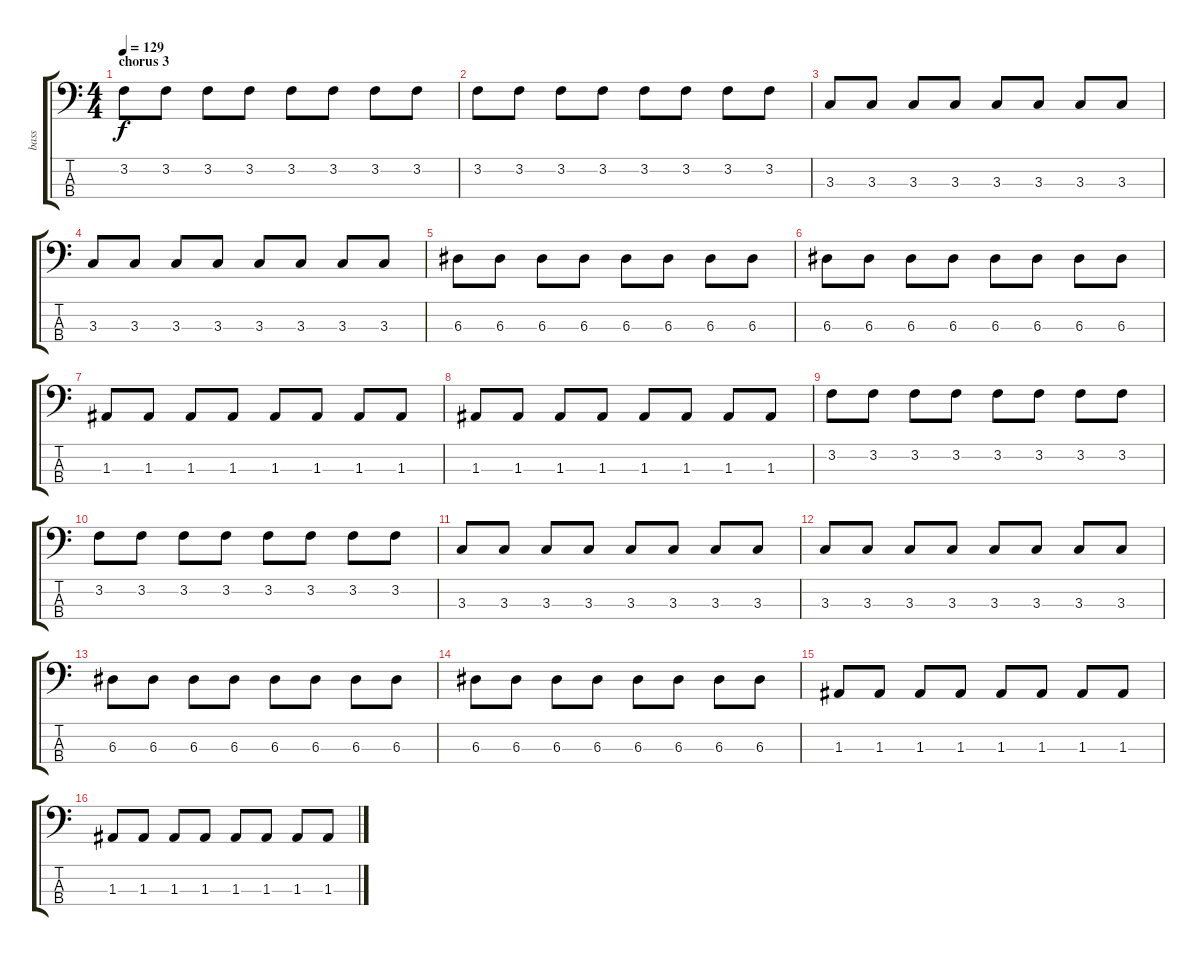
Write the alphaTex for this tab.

\track ("bass" "bass") {instrument electricbasspick}
\staff {score tabs}
\tuning (G2 D2 A1 E1) {hide}
\ts (4 4)
\section ("" "chorus 3")
\tempo 129
\clef f4
\ks c
3.2.8{dy f volume 11 balance 8} 3.2.8 3.2.8 3.2.8 3.2.8 3.2.8 3.2.8 3.2.8 |
3.2.8 3.2.8 3.2.8 3.2.8 3.2.8 3.2.8 3.2.8 3.2.8 |
3.3.8 3.3.8 3.3.8 3.3.8 3.3.8 3.3.8 3.3.8 3.3.8 |
3.3.8 3.3.8 3.3.8 3.3.8 3.3.8 3.3.8 3.3.8 3.3.8 |
6.3.8 6.3.8 6.3.8 6.3.8 6.3.8 6.3.8 6.3.8 6.3.8 |
6.3.8 6.3.8 6.3.8 6.3.8 6.3.8 6.3.8 6.3.8 6.3.8 |
1.3.8 1.3.8 1.3.8 1.3.8 1.3.8 1.3.8 1.3.8 1.3.8 |
1.3.8 1.3.8 1.3.8 1.3.8 1.3.8 1.3.8 1.3.8 1.3.8 |
3.2.8 3.2.8 3.2.8 3.2.8 3.2.8 3.2.8 3.2.8 3.2.8 |
3.2.8 3.2.8 3.2.8 3.2.8 3.2.8 3.2.8 3.2.8 3.2.8 |
3.3.8 3.3.8 3.3.8 3.3.8 3.3.8 3.3.8 3.3.8 3.3.8 |
3.3.8 3.3.8 3.3.8 3.3.8 3.3.8 3.3.8 3.3.8 3.3.8 |
6.3.8 6.3.8 6.3.8 6.3.8 6.3.8 6.3.8 6.3.8 6.3.8 |
6.3.8 6.3.8 6.3.8 6.3.8 6.3.8 6.3.8 6.3.8 6.3.8 |
1.3.8 1.3.8 1.3.8 1.3.8 1.3.8 1.3.8 1.3.8 1.3.8 |
1.3.8 1.3.8 1.3.8 1.3.8 1.3.8 1.3.8 1.3.8 1.3.8
